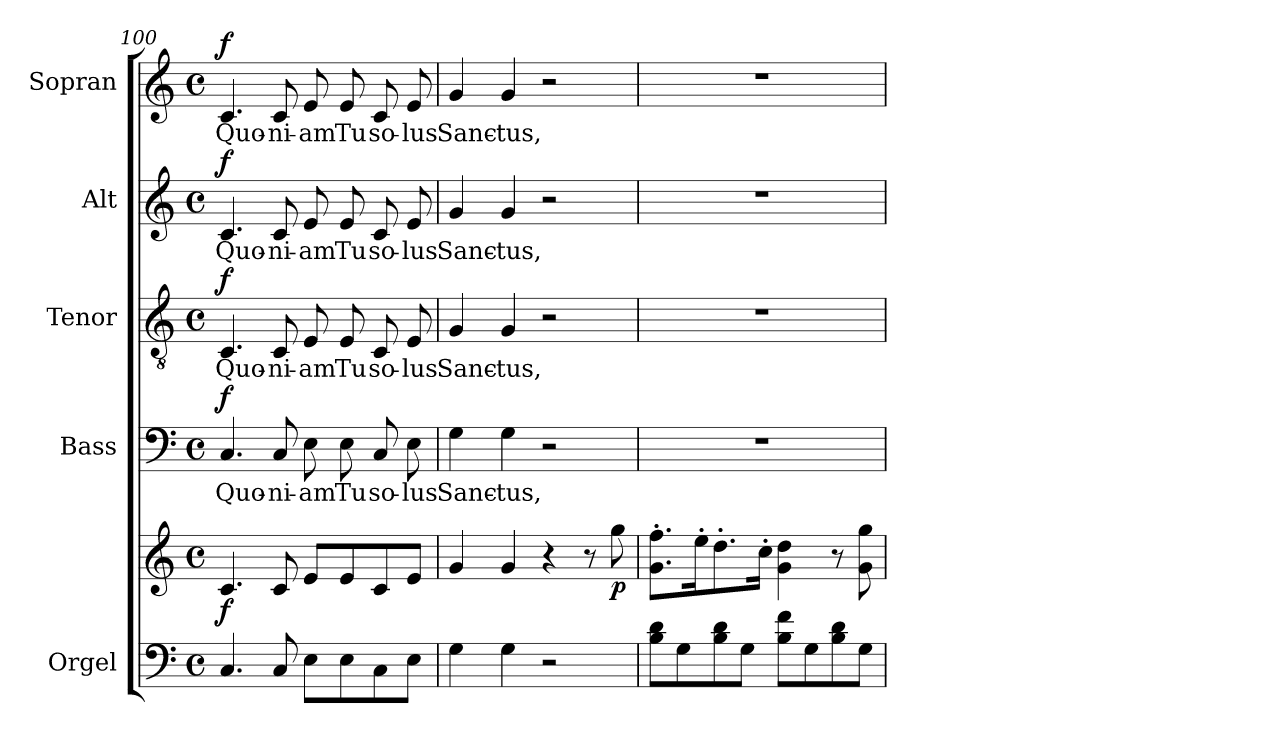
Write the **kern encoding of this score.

**kern	**kern	**dynam	**kern	**text	**dynam	**kern	**text	**dynam	**kern	**text	**dynam	**kern	**text	**dynam
*part5	*part5	*part5	*part4	*part4	*part4	*part3	*part3	*part3	*part2	*part2	*part2	*part1	*part1	*part1
*staff6	*staff5	*staff5/6	*staff4	*staff4	*staff4	*staff3	*staff3	*staff3	*staff2	*staff2	*staff2	*staff1	*staff1	*staff1
*I"Orgel	*	*	*I"Bass	*	*	*I"Tenor	*	*	*I"Alt	*	*	*I"Sopran	*	*
*I'Org.	*	*	*I'B.	*	*	*I'T.	*	*	*I'A.	*	*	*I'S.	*	*
!!LO:LB:g=z
*clefF4	*clefG2	*	*clefF4	*	*	*clefGv2	*	*	*clefG2	*	*	*clefG2	*	*
*k[]	*k[]	*	*k[]	*	*	*k[]	*	*	*k[]	*	*	*k[]	*	*
*C:	*C:	*	*C:	*	*	*C:	*	*	*C:	*	*	*C:	*	*
*M4/4	*M4/4	*	*M4/4	*	*	*M4/4	*	*	*M4/4	*	*	*M4/4	*	*
*met(c)	*met(c)	*	*met(c)	*	*	*met(c)	*	*	*met(c)	*	*	*met(c)	*	*
=100	=100	=100	=100	=100	=100	=100	=100	=100	=100	=100	=100	=100	=100	=100
!	!	!LO:DY:b	!	!LO:LY:b	!LO:DY:a	!	!LO:LY:b	!LO:DY:a	!	!LO:LY:b	!LO:DY:a	!	!LO:LY:b	!LO:DY:a
4.C/	4.c/	f	4.C/	Quo-	f	4.C/	Quo-	f	4.c/	Quo-	f	4.c/	Quo-	f
!	!	!	!	!LO:LY:b	!	!	!LO:LY:b	!	!	!LO:LY:b	!	!	!LO:LY:b	!
8C/	8c/	.	8C/	-ni-	.	8C/	-ni-	.	8c/	-ni-	.	8c/	-ni-	.
!	!	!	!	!LO:LY:b	!	!	!LO:LY:b	!	!	!LO:LY:b	!	!	!LO:LY:b	!
8E\L	8e/L	.	8E\	-am	.	8E/	-am	.	8e/	-am	.	8e/	-am	.
!	!	!	!	!LO:LY:b	!	!	!LO:LY:b	!	!	!LO:LY:b	!	!	!LO:LY:b	!
8E\	8e/	.	8E\	Tu	.	8E/	Tu	.	8e/	Tu	.	8e/	Tu	.
!	!	!	!	!LO:LY:b	!	!	!LO:LY:b	!	!	!LO:LY:b	!	!	!LO:LY:b	!
8C\	8c/	.	8C/	so-	.	8C/	so-	.	8c/	so-	.	8c/	so-	.
!	!	!	!	!LO:LY:b	!	!	!LO:LY:b	!	!	!LO:LY:b	!	!	!LO:LY:b	!
8E\J	8e/J	.	8E\	-lus	.	8E/	-lus	.	8e/	-lus	.	8e/	-lus	.
=101	=101	=101	=101	=101	=101	=101	=101	=101	=101	=101	=101	=101	=101	=101
!	!	!	!	!LO:LY:b	!	!	!LO:LY:b	!	!	!LO:LY:b	!	!	!LO:LY:b	!
4G\	4g/	.	4G\	Sanc-	.	4G/	Sanc-	.	4g/	Sanc-	.	4g/	Sanc-	.
!	!	!	!	!LO:LY:b	!	!	!LO:LY:b	!	!	!LO:LY:b	!	!	!LO:LY:b	!
4G\	4g/	.	4G\	-tus,	.	4G/	-tus,	.	4g/	-tus,	.	4g/	-tus,	.
2r	4r	.	2r	.	.	2r	.	.	2r	.	.	2r	.	.
.	8r	.	.	.	.	.	.	.	.	.	.	.	.	.
!	!	!LO:DY:b	!	!	!	!	!	!	!	!	!	!	!	!
.	8gg\	p	.	.	.	.	.	.	.	.	.	.	.	.
=102	=102	=102	=102	=102	=102	=102	=102	=102	=102	=102	=102	=102	=102	=102
8B\ 8d\L	8.g\'> 8.ff\'>L	.	1r	.	.	1r	.	.	1r	.	.	1r	.	.
8G\	.	.	.	.	.	.	.	.	.	.	.	.	.	.
.	16ee'>\k	.	.	.	.	.	.	.	.	.	.	.	.	.
8B\ 8d\	8.dd'>\	.	.	.	.	.	.	.	.	.	.	.	.	.
8G\J	.	.	.	.	.	.	.	.	.	.	.	.	.	.
.	16cc'>\Jk	.	.	.	.	.	.	.	.	.	.	.	.	.
8B\ 8f\L	4g\ 4dd\	.	.	.	.	.	.	.	.	.	.	.	.	.
8G\	.	.	.	.	.	.	.	.	.	.	.	.	.	.
8B\ 8d\	8r	.	.	.	.	.	.	.	.	.	.	.	.	.
8G\J	8g\ 8gg\	.	.	.	.	.	.	.	.	.	.	.	.	.
=	=	=	=	=	=	=	=	=	=	=	=	=	=	=
*-	*-	*-	*-	*-	*-	*-	*-	*-	*-	*-	*-	*-	*-	*-
